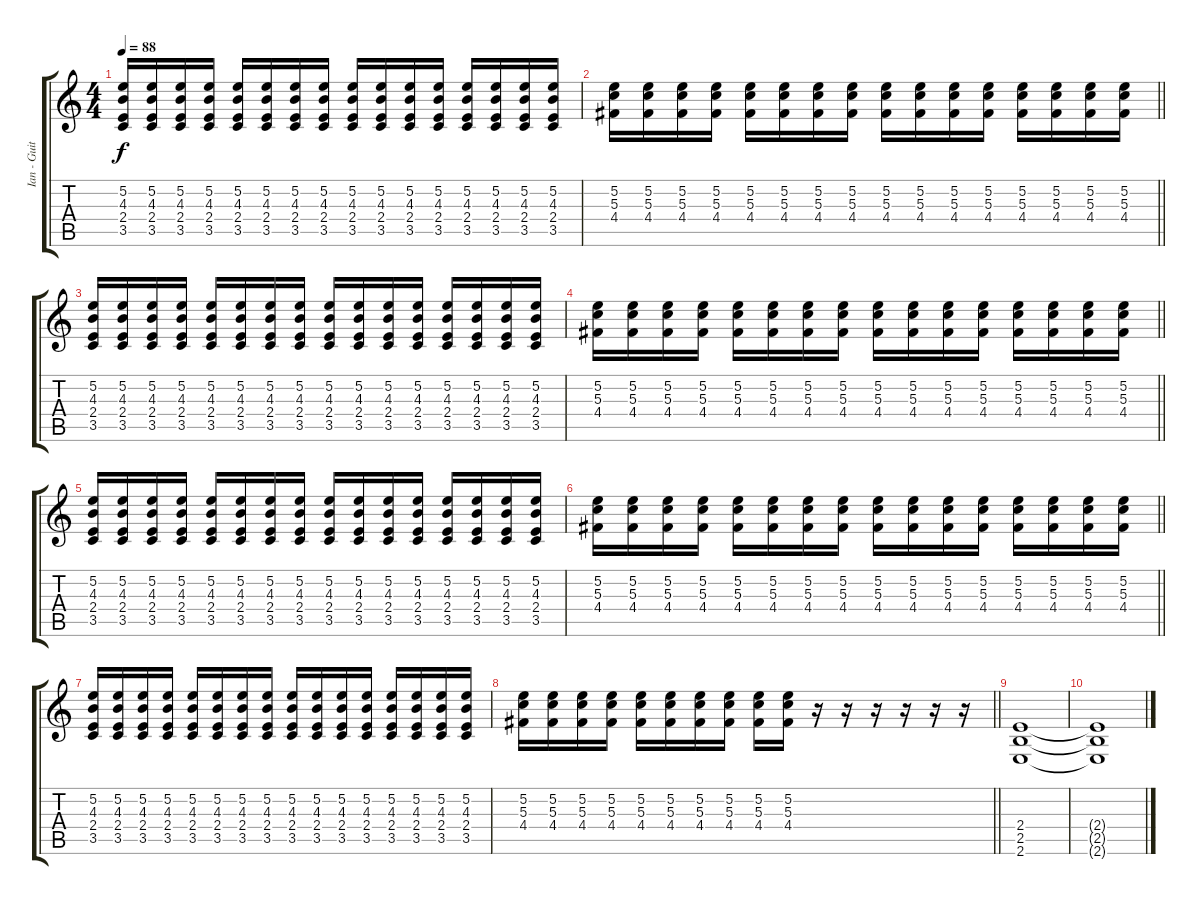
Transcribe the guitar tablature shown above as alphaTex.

\track ("Ian - Guitar" "Ian - Guit") {instrument overdrivenguitar}
\staff {score tabs}
\tuning (E4 B3 G3 D3 A2 D2) {hide}
\ts (4 4)
\tempo 88
\clef g2
\ks c
(5.2 4.3 2.4 3.5).16{dy f} (5.2 4.3 2.4 3.5).16 (5.2 4.3 2.4 3.5).16 (5.2 4.3 2.4 3.5).16 (5.2 4.3 2.4 3.5).16 (5.2 4.3 2.4 3.5).16 (5.2 4.3 2.4 3.5).16 (5.2 4.3 2.4 3.5).16 (5.2 4.3 2.4 3.5).16 (5.2 4.3 2.4 3.5).16 (5.2 4.3 2.4 3.5).16 (5.2 4.3 2.4 3.5).16 (5.2 4.3 2.4 3.5).16 (5.2 4.3 2.4 3.5).16 (5.2 4.3 2.4 3.5).16 (5.2 4.3 2.4 3.5).16 |
\barLineRight lightlight
(5.2 5.3 4.4).16 (5.2 5.3 4.4).16 (5.2 5.3 4.4).16 (5.2 5.3 4.4).16 (5.2 5.3 4.4).16 (5.2 5.3 4.4).16 (5.2 5.3 4.4).16 (5.2 5.3 4.4).16 (5.2 5.3 4.4).16 (5.2 5.3 4.4).16 (5.2 5.3 4.4).16 (5.2 5.3 4.4).16 (5.2 5.3 4.4).16 (5.2 5.3 4.4).16 (5.2 5.3 4.4).16 (5.2 5.3 4.4).16 |
(5.2 4.3 2.4 3.5).16 (5.2 4.3 2.4 3.5).16 (5.2 4.3 2.4 3.5).16 (5.2 4.3 2.4 3.5).16 (5.2 4.3 2.4 3.5).16 (5.2 4.3 2.4 3.5).16 (5.2 4.3 2.4 3.5).16 (5.2 4.3 2.4 3.5).16 (5.2 4.3 2.4 3.5).16 (5.2 4.3 2.4 3.5).16 (5.2 4.3 2.4 3.5).16 (5.2 4.3 2.4 3.5).16 (5.2 4.3 2.4 3.5).16 (5.2 4.3 2.4 3.5).16 (5.2 4.3 2.4 3.5).16 (5.2 4.3 2.4 3.5).16 |
\barLineRight lightlight
(5.2 5.3 4.4).16 (5.2 5.3 4.4).16 (5.2 5.3 4.4).16 (5.2 5.3 4.4).16 (5.2 5.3 4.4).16 (5.2 5.3 4.4).16 (5.2 5.3 4.4).16 (5.2 5.3 4.4).16 (5.2 5.3 4.4).16 (5.2 5.3 4.4).16 (5.2 5.3 4.4).16 (5.2 5.3 4.4).16 (5.2 5.3 4.4).16 (5.2 5.3 4.4).16 (5.2 5.3 4.4).16 (5.2 5.3 4.4).16 |
(5.2 4.3 2.4 3.5).16 (5.2 4.3 2.4 3.5).16 (5.2 4.3 2.4 3.5).16 (5.2 4.3 2.4 3.5).16 (5.2 4.3 2.4 3.5).16 (5.2 4.3 2.4 3.5).16 (5.2 4.3 2.4 3.5).16 (5.2 4.3 2.4 3.5).16 (5.2 4.3 2.4 3.5).16 (5.2 4.3 2.4 3.5).16 (5.2 4.3 2.4 3.5).16 (5.2 4.3 2.4 3.5).16 (5.2 4.3 2.4 3.5).16 (5.2 4.3 2.4 3.5).16 (5.2 4.3 2.4 3.5).16 (5.2 4.3 2.4 3.5).16 |
\barLineRight lightlight
(5.2 5.3 4.4).16 (5.2 5.3 4.4).16 (5.2 5.3 4.4).16 (5.2 5.3 4.4).16 (5.2 5.3 4.4).16 (5.2 5.3 4.4).16 (5.2 5.3 4.4).16 (5.2 5.3 4.4).16 (5.2 5.3 4.4).16 (5.2 5.3 4.4).16 (5.2 5.3 4.4).16 (5.2 5.3 4.4).16 (5.2 5.3 4.4).16 (5.2 5.3 4.4).16 (5.2 5.3 4.4).16 (5.2 5.3 4.4).16 |
(5.2 4.3 2.4 3.5).16 (5.2 4.3 2.4 3.5).16 (5.2 4.3 2.4 3.5).16 (5.2 4.3 2.4 3.5).16 (5.2 4.3 2.4 3.5).16 (5.2 4.3 2.4 3.5).16 (5.2 4.3 2.4 3.5).16 (5.2 4.3 2.4 3.5).16 (5.2 4.3 2.4 3.5).16 (5.2 4.3 2.4 3.5).16 (5.2 4.3 2.4 3.5).16 (5.2 4.3 2.4 3.5).16 (5.2 4.3 2.4 3.5).16 (5.2 4.3 2.4 3.5).16 (5.2 4.3 2.4 3.5).16 (5.2 4.3 2.4 3.5).16 |
\barLineRight lightlight
(5.2 5.3 4.4).16 (5.2 5.3 4.4).16 (5.2 5.3 4.4).16 (5.2 5.3 4.4).16 (5.2 5.3 4.4).16 (5.2 5.3 4.4).16 (5.2 5.3 4.4).16 (5.2 5.3 4.4).16 (5.2 5.3 4.4).16 (5.2 5.3 4.4).16 r.16 r.16 r.16 r.16 r.16 r.16 |
(2.4 2.5 2.6).1 |
(2.4{t} 2.5{t} 2.6{t}).1
